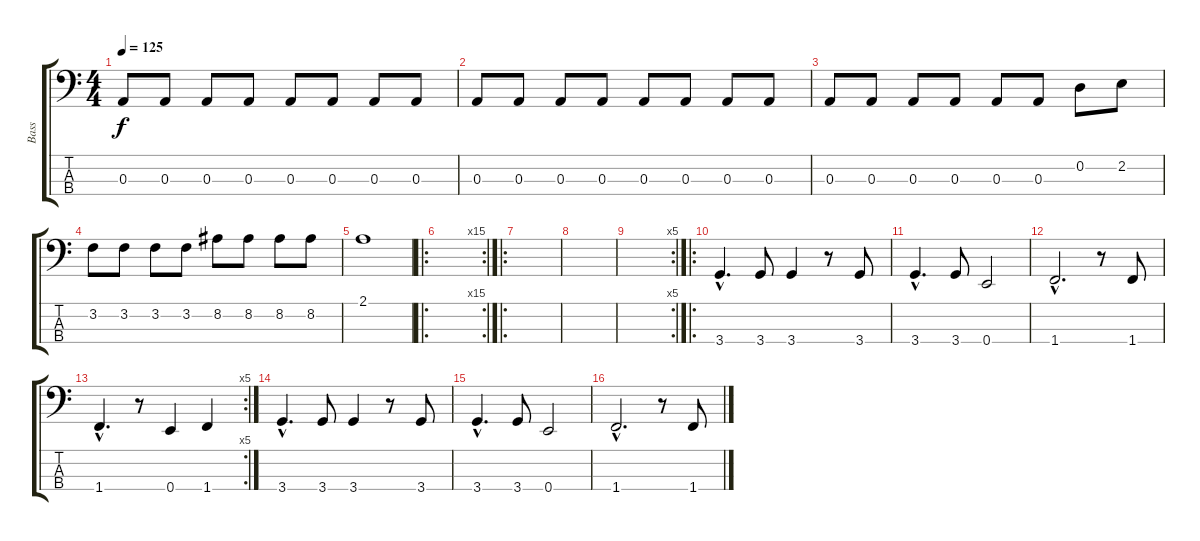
\track ("Bass" "Bass") {instrument electricbasspick}
\staff {score tabs}
\tuning (G2 D2 A1 E1) {hide}
\ts (4 4)
\tempo 125
\clef f4
\ks c
0.3.8{dy f} 0.3.8 0.3.8 0.3.8 0.3.8 0.3.8 0.3.8 0.3.8 |
0.3.8 0.3.8 0.3.8 0.3.8 0.3.8 0.3.8 0.3.8 0.3.8 |
0.3.8 0.3.8 0.3.8 0.3.8 0.3.8 0.3.8 0.2.8 2.2.8 |
3.2.8 3.2.8 3.2.8 3.2.8 8.2.8 8.2.8 8.2.8 8.2.8 |
2.1.1 |
\ro
\rc 15
|
\ro
|
|
\rc 5
|
\ro
3.4{hac}.4{d} 3.4.8 3.4.4 r.8 3.4.8 |
3.4{hac}.4{d} 3.4.8 0.4.2 |
1.4{hac}.2{d} r.8 1.4.8 |
\rc 5
1.4{hac}.4{d} r.8 0.4.4 1.4.4 |
3.4{hac}.4{d} 3.4.8 3.4.4 r.8 3.4.8 |
3.4{hac}.4{d} 3.4.8 0.4.2 |
1.4{hac}.2{d} r.8 1.4.8
